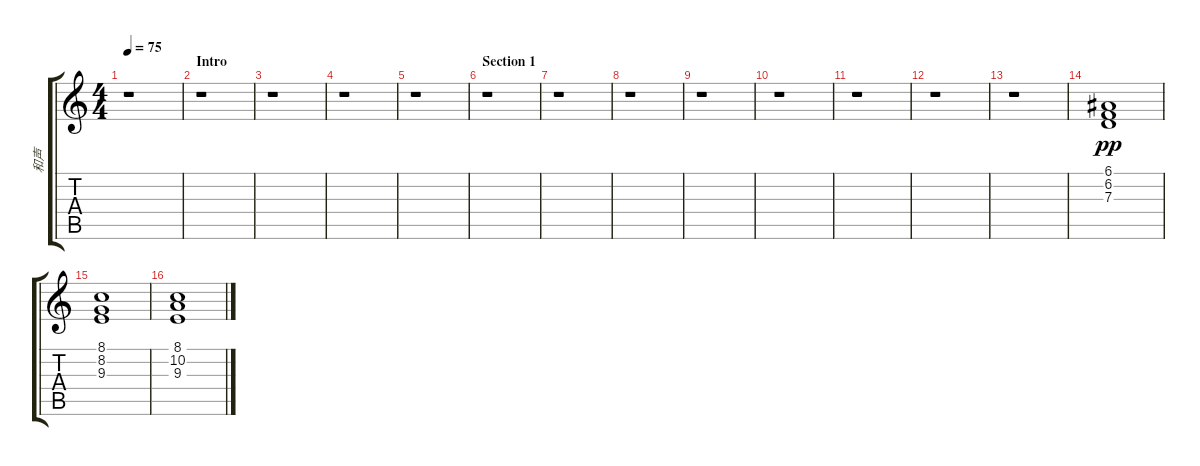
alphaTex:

\track ("和声" "和声") {instrument choiraahs}
\staff {score tabs}
\tuning (E4 B3 G3 D3 A2 E2) {hide}
\ts (4 4)
\tempo 75
\clef g2
\ks c
r.1{dy pp instrument choiraahs} |
\section ("" "Intro")
r.1 |
r.1 |
r.1 |
r.1 |
\section ("" "Section 1")
r.1 |
r.1 |
r.1 |
r.1 |
r.1 |
r.1 |
r.1 |
r.1 |
(6.1 6.2 7.3).1 |
(8.1 8.2 9.3).1 |
(8.1 10.2 9.3).1
